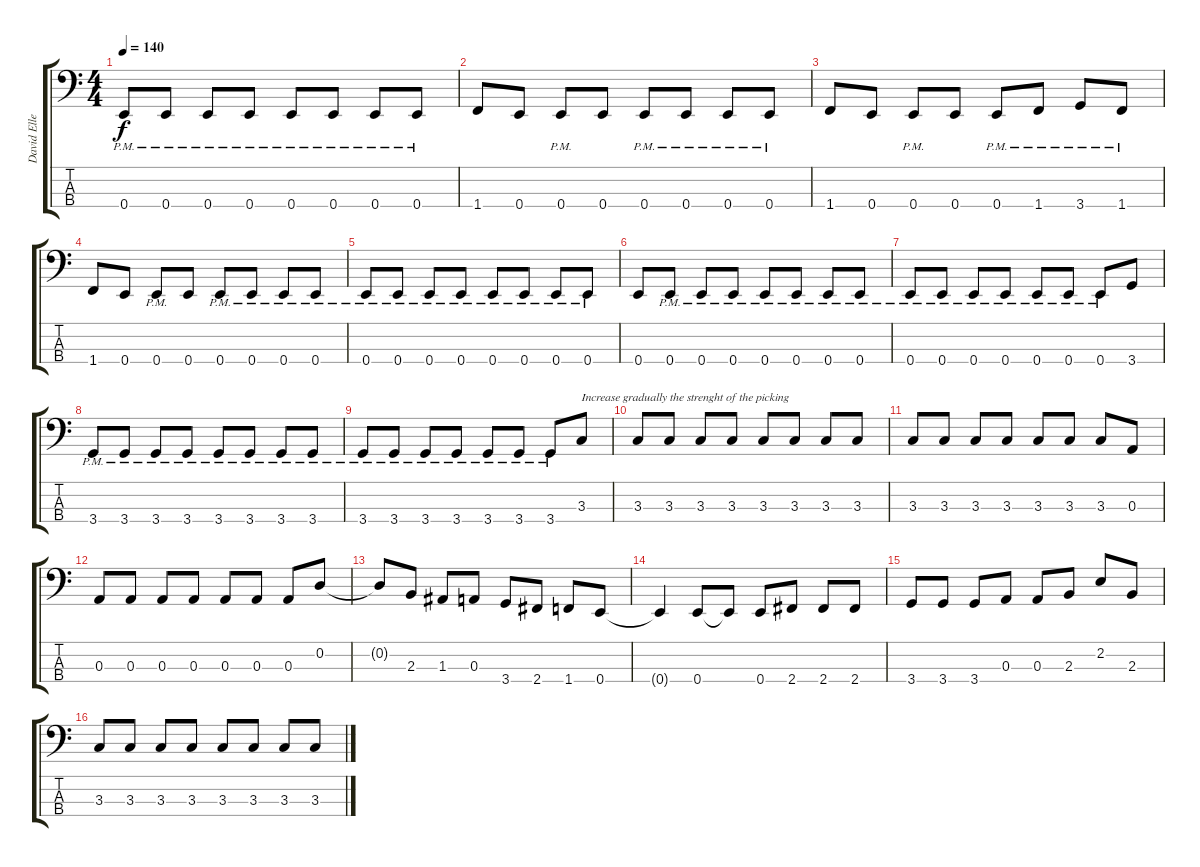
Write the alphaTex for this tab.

\track ("David Ellefson (Bass)" "David Elle") {instrument electricbasspick}
\staff {score tabs}
\tuning (G2 D2 A1 E1) {hide}
\ts (4 4)
\tempo 140
\clef f4
\ks c
0.4{pm}.8{dy f} 0.4{pm}.8 0.4{pm}.8 0.4{pm}.8 0.4{pm}.8 0.4{pm}.8 0.4{pm}.8 0.4{pm}.8 |
1.4.8 0.4.8 0.4{pm}.8 0.4.8 0.4{pm}.8 0.4{pm}.8 0.4{pm}.8 0.4{pm}.8 |
1.4.8 0.4.8 0.4{pm}.8 0.4.8 0.4{pm}.8 1.4{pm}.8 3.4{pm}.8 1.4{pm}.8 |
1.4.8 0.4.8 0.4{pm}.8 0.4.8 0.4{pm}.8 0.4{pm}.8 0.4{pm}.8 0.4{pm}.8 |
0.4{pm}.8 0.4{pm}.8 0.4{pm}.8 0.4{pm}.8 0.4{pm}.8 0.4{pm}.8 0.4{pm}.8 0.4{pm}.8 |
0.4.8 0.4{pm}.8 0.4{pm}.8 0.4{pm}.8 0.4{pm}.8 0.4{pm}.8 0.4{pm}.8 0.4{pm}.8 |
0.4{pm}.8 0.4{pm}.8 0.4{pm}.8 0.4{pm}.8 0.4{pm}.8 0.4{pm}.8 0.4{pm}.8 3.4.8 |
3.4{pm}.8 3.4{pm}.8 3.4{pm}.8 3.4{pm}.8 3.4{pm}.8 3.4{pm}.8 3.4{pm}.8 3.4{pm}.8 |
3.4{pm}.8 3.4{pm}.8 3.4{pm}.8 3.4{pm}.8 3.4{pm}.8 3.4{pm}.8 3.4{pm}.8 3.3.8{txt "Increase gradually the strenght of the picking"} |
3.3.8 3.3.8 3.3.8 3.3.8 3.3.8 3.3.8 3.3.8 3.3.8 |
3.3.8 3.3.8 3.3.8 3.3.8 3.3.8 3.3.8 3.3.8 0.3.8 |
0.3.8 0.3.8 0.3.8 0.3.8 0.3.8 0.3.8 0.3.8 0.2.8 |
0.2{t}.8 2.3.8 1.3.8 0.3.8 3.4.8 2.4.8 1.4.8 0.4.8 |
0.4{t}.4 0.4.8 0.4{t}.8 0.4.8 2.4.8 2.4.8 2.4.8 |
3.4.8 3.4.8 3.4.8 0.3.8 0.3.8 2.3.8 2.2.8 2.3.8 |
3.3.8 3.3.8 3.3.8 3.3.8 3.3.8 3.3.8 3.3.8 3.3.8
